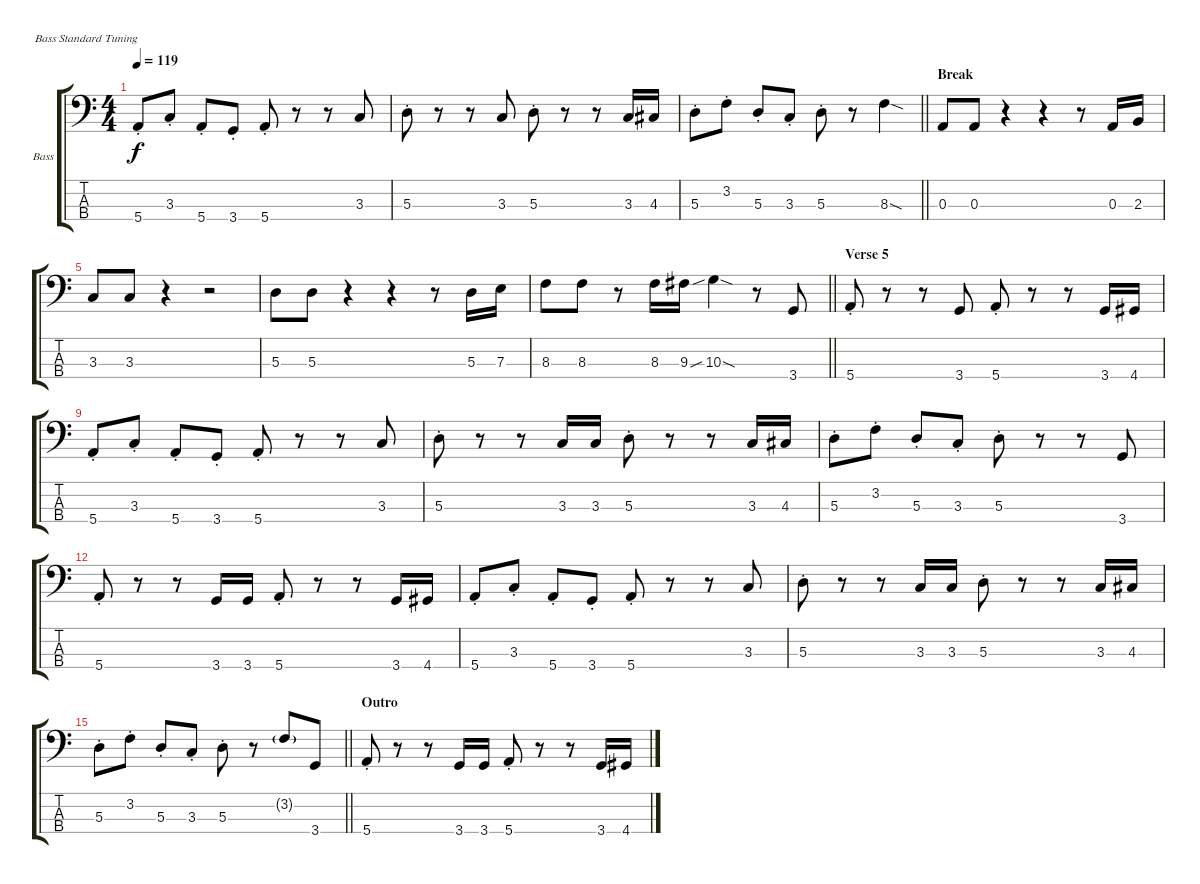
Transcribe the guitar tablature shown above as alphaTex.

\defaultSystemsLayout 4
\bracketExtendMode groupsimilarinstruments
\useSystemSignSeparator
\multiBarRest
\multiTrackTrackNamePolicy allsystems
\firstSystemTrackNameMode fullname
\firstSystemTrackNameOrientation horizontal
\otherSystemsTrackNameOrientation horizontal
\defaultBarNumberDisplay FirstOfSystem
\track ("Bass" "Bs.") {multiBarRest instrument electricbassfinger}
\staff {score tabs}
\tuning (G2 D2 A1 E1)
\ts (4 4)
\tempo 119
\clef f4
\ks aminor
5.4{st}.8{dy f} 3.3{st}.8 5.4{st}.8 3.4{st}.8 5.4{st}.8 r.8 r.8 3.3.8 |
5.3{st}.8 r.8 r.8 3.3.8 5.3{st}.8 r.8 r.8 3.3.16 4.3.16 |
\barLineRight lightlight
5.3{st}.8 3.2{st}.8 5.3{st}.8 3.3{st}.8 5.3{st}.8 r.8 8.3{sod}.4 |
\section ("" "Break")
0.3.8 0.3.8 r.4 r.4 r.8 0.3.16 2.3.16 |
3.3.8 3.3.8 r.4 r.2 |
5.3.8 5.3.8 r.4 r.4 r.8 5.3.16 7.3.16 |
\barLineRight lightlight
8.3.8 8.3.8 r.8 8.3.16 9.3.16 10.3{sib sod}.4 r.8 3.4.8 |
\section ("" "Verse 5")
5.4{st}.8 r.8 r.8 3.4.8 5.4{st}.8 r.8 r.8 3.4.16 4.4.16 |
5.4{st}.8 3.3{st}.8 5.4{st}.8 3.4{st}.8 5.4{st}.8 r.8 r.8 3.3.8 |
5.3{st}.8 r.8 r.8 3.3.16 3.3.16 5.3{st}.8 r.8 r.8 3.3.16 4.3.16 |
5.3{st}.8 3.2{st}.8 5.3{st}.8 3.3{st}.8 5.3{st}.8 r.8 r.8 3.4.8 |
5.4{st}.8 r.8 r.8 3.4.16 3.4.16 5.4{st}.8 r.8 r.8 3.4.16 4.4.16 |
5.4{st}.8 3.3{st}.8 5.4{st}.8 3.4{st}.8 5.4{st}.8 r.8 r.8 3.3.8 |
5.3{st}.8 r.8 r.8 3.3.16 3.3.16 5.3{st}.8 r.8 r.8 3.3.16 4.3.16 |
\barLineRight lightlight
5.3{st}.8 3.2{st}.8 5.3{st}.8 3.3{st}.8 5.3{st}.8 r.8 3.2{g}.8 3.4.8 |
\section ("" "Outro")
5.4{st}.8 r.8 r.8 3.4.16 3.4.16 5.4{st}.8 r.8 r.8 3.4.16 4.4.16
